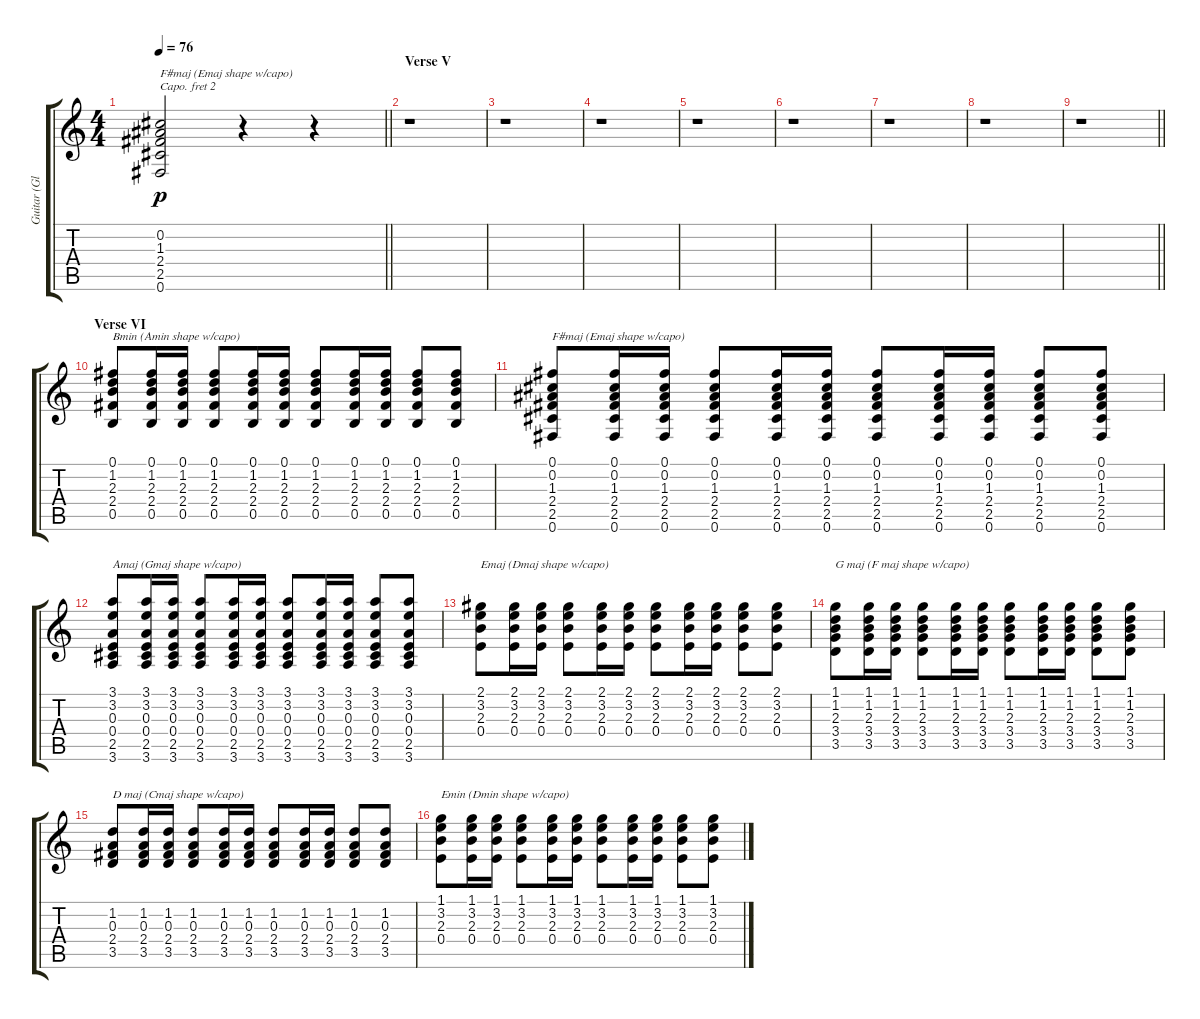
\track ("Guitar (Glenn Frey) Acoustic" "Guitar (Gl") {instrument acousticguitarsteel}
\staff {score tabs}
\capo 2
\tuning (E4 B3 G3 D3 A2 E2) {hide}
\ts (4 4)
\tempo 76
\clef g2
\barLineRight lightlight
\ks c
(0.2 1.3 2.4 2.5 0.6).2{txt "F#maj (Emaj shape w/capo)" dy p} r.4 r.4 |
\section ("" "Verse V")
r.1 |
r.1 |
r.1 |
r.1 |
r.1 |
r.1 |
r.1 |
\barLineRight lightlight
r.1 |
\section ("" "Verse VI")
(0.1 1.2 2.3 2.4 0.5).8{txt "Bmin (Amin shape w/capo)"} (0.1 1.2 2.3 2.4 0.5).16 (0.1 1.2 2.3 2.4 0.5).16 (0.1 1.2 2.3 2.4 0.5).8 (0.1 1.2 2.3 2.4 0.5).16 (0.1 1.2 2.3 2.4 0.5).16 (0.1 1.2 2.3 2.4 0.5).8 (0.1 1.2 2.3 2.4 0.5).16 (0.1 1.2 2.3 2.4 0.5).16 (0.1 1.2 2.3 2.4 0.5).8 (0.1 1.2 2.3 2.4 0.5).8 |
(0.1 0.2 1.3 2.4 2.5 0.6).8{txt "F#maj (Emaj shape w/capo)"} (0.1 0.2 1.3 2.4 2.5 0.6).16 (0.1 0.2 1.3 2.4 2.5 0.6).16 (0.1 0.2 1.3 2.4 2.5 0.6).8 (0.1 0.2 1.3 2.4 2.5 0.6).16 (0.1 0.2 1.3 2.4 2.5 0.6).16 (0.1 0.2 1.3 2.4 2.5 0.6).8 (0.1 0.2 1.3 2.4 2.5 0.6).16 (0.1 0.2 1.3 2.4 2.5 0.6).16 (0.1 0.2 1.3 2.4 2.5 0.6).8 (0.1 0.2 1.3 2.4 2.5 0.6).8 |
(3.1 3.2 0.3 0.4 2.5 3.6).8{txt "Amaj (Gmaj shape w/capo)"} (3.1 3.2 0.3 0.4 2.5 3.6).16 (3.1 3.2 0.3 0.4 2.5 3.6).16 (3.1 3.2 0.3 0.4 2.5 3.6).8 (3.1 3.2 0.3 0.4 2.5 3.6).16 (3.1 3.2 0.3 0.4 2.5 3.6).16 (3.1 3.2 0.3 0.4 2.5 3.6).8 (3.1 3.2 0.3 0.4 2.5 3.6).16 (3.1 3.2 0.3 0.4 2.5 3.6).16 (3.1 3.2 0.3 0.4 2.5 3.6).8 (3.1 3.2 0.3 0.4 2.5 3.6).8 |
(2.1 3.2 2.3 0.4).8{txt "Emaj (Dmaj shape w/capo)"} (2.1 3.2 2.3 0.4).16 (2.1 3.2 2.3 0.4).16 (2.1 3.2 2.3 0.4).8 (2.1 3.2 2.3 0.4).16 (2.1 3.2 2.3 0.4).16 (2.1 3.2 2.3 0.4).8 (2.1 3.2 2.3 0.4).16 (2.1 3.2 2.3 0.4).16 (2.1 3.2 2.3 0.4).8 (2.1 3.2 2.3 0.4).8 |
(1.1 1.2 2.3 3.4 3.5).8{txt "G maj (F maj shape w/capo)"} (1.1 1.2 2.3 3.4 3.5).16 (1.1 1.2 2.3 3.4 3.5).16 (1.1 1.2 2.3 3.4 3.5).8 (1.1 1.2 2.3 3.4 3.5).16 (1.1 1.2 2.3 3.4 3.5).16 (1.1 1.2 2.3 3.4 3.5).8 (1.1 1.2 2.3 3.4 3.5).16 (1.1 1.2 2.3 3.4 3.5).16 (1.1 1.2 2.3 3.4 3.5).8 (1.1 1.2 2.3 3.4 3.5).8 |
(1.2 0.3 2.4 3.5).8{txt "D maj (Cmaj shape w/capo)"} (1.2 0.3 2.4 3.5).16 (1.2 0.3 2.4 3.5).16 (1.2 0.3 2.4 3.5).8 (1.2 0.3 2.4 3.5).16 (1.2 0.3 2.4 3.5).16 (1.2 0.3 2.4 3.5).8 (1.2 0.3 2.4 3.5).16 (1.2 0.3 2.4 3.5).16 (1.2 0.3 2.4 3.5).8 (1.2 0.3 2.4 3.5).8 |
(1.1 3.2 2.3 0.4).8{txt "Emin (Dmin shape w/capo)"} (1.1 3.2 2.3 0.4).16 (1.1 3.2 2.3 0.4).16 (1.1 3.2 2.3 0.4).8 (1.1 3.2 2.3 0.4).16 (1.1 3.2 2.3 0.4).16 (1.1 3.2 2.3 0.4).8 (1.1 3.2 2.3 0.4).16 (1.1 3.2 2.3 0.4).16 (1.1 3.2 2.3 0.4).8 (1.1 3.2 2.3 0.4).8
